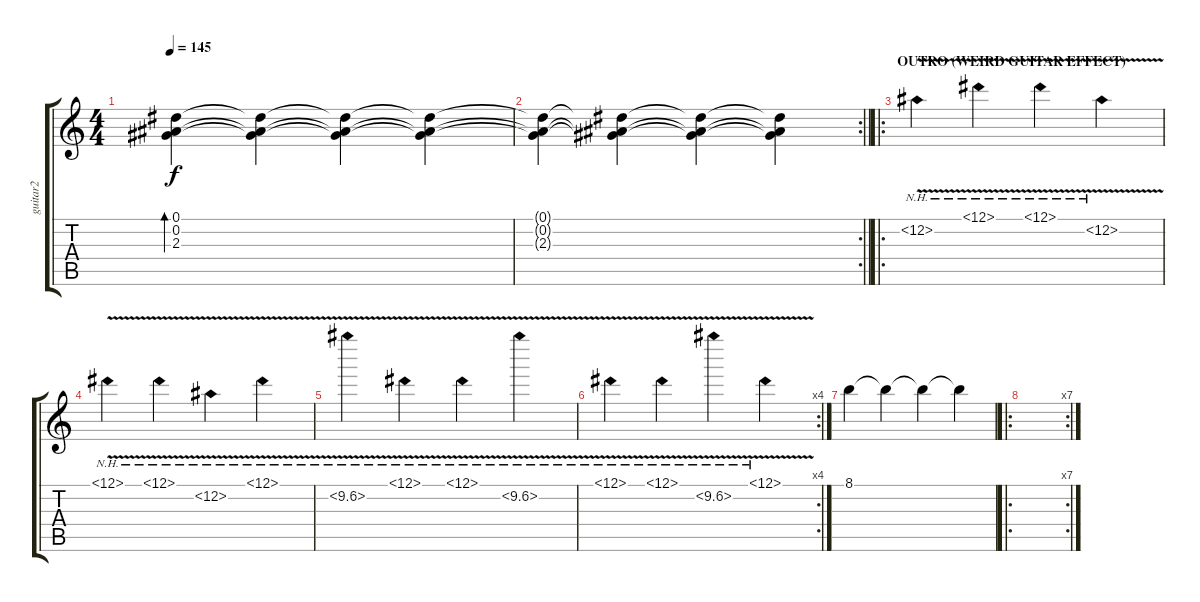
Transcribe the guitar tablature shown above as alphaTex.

\track ("guitar2" "guitar2") {instrument overdrivenguitar}
\staff {score tabs}
\tuning (Eb4 Bb3 Gb3 Db3 Ab2 Eb2) {hide}
\ts (4 4)
\tempo 145
\clef g2
\ks c
(0.1 0.2 2.3).4{bd 60 dy f} (0.1{t} 0.2{t} 2.3{t}).4 (0.1{t} 0.2{t} 2.3{t}).4 (0.1{t} 0.2{t} 2.3{t}).4 |
\rc 2
\barLineRight lightlight
(0.1{t} 0.2{t} 2.3{t}).4 (0.1{t} 0.2{t} 2.3{t}).4 (0.1{t} 0.2{t} 2.3{t}).4 (0.1{t} 0.2{t} 2.3{t}).4 |
\ro
\section ("" "OUTRO (WEIRD GUITAR EFFECT)")
13.2{nh v}.4{volume 13 balance 8} 13.1{nh v}.4 12.1{nh v}.4 13.2{nh v}.4 |
13.1{nh v}.4 12.1{nh v}.4 13.2{nh v}.4 13.1{nh v}.4 |
10.2{nh v}.4{volume 13 balance 8} 13.1{nh v}.4 12.1{nh v}.4 10.2{nh v}.4 |
\rc 4
13.1{nh v}.4 12.1{nh v}.4 10.2{nh v}.4 13.1{nh v}.4 |
8.1.4 8.1{t}.4 8.1{t}.4 8.1{t}.4 |
\ro
\rc 7
